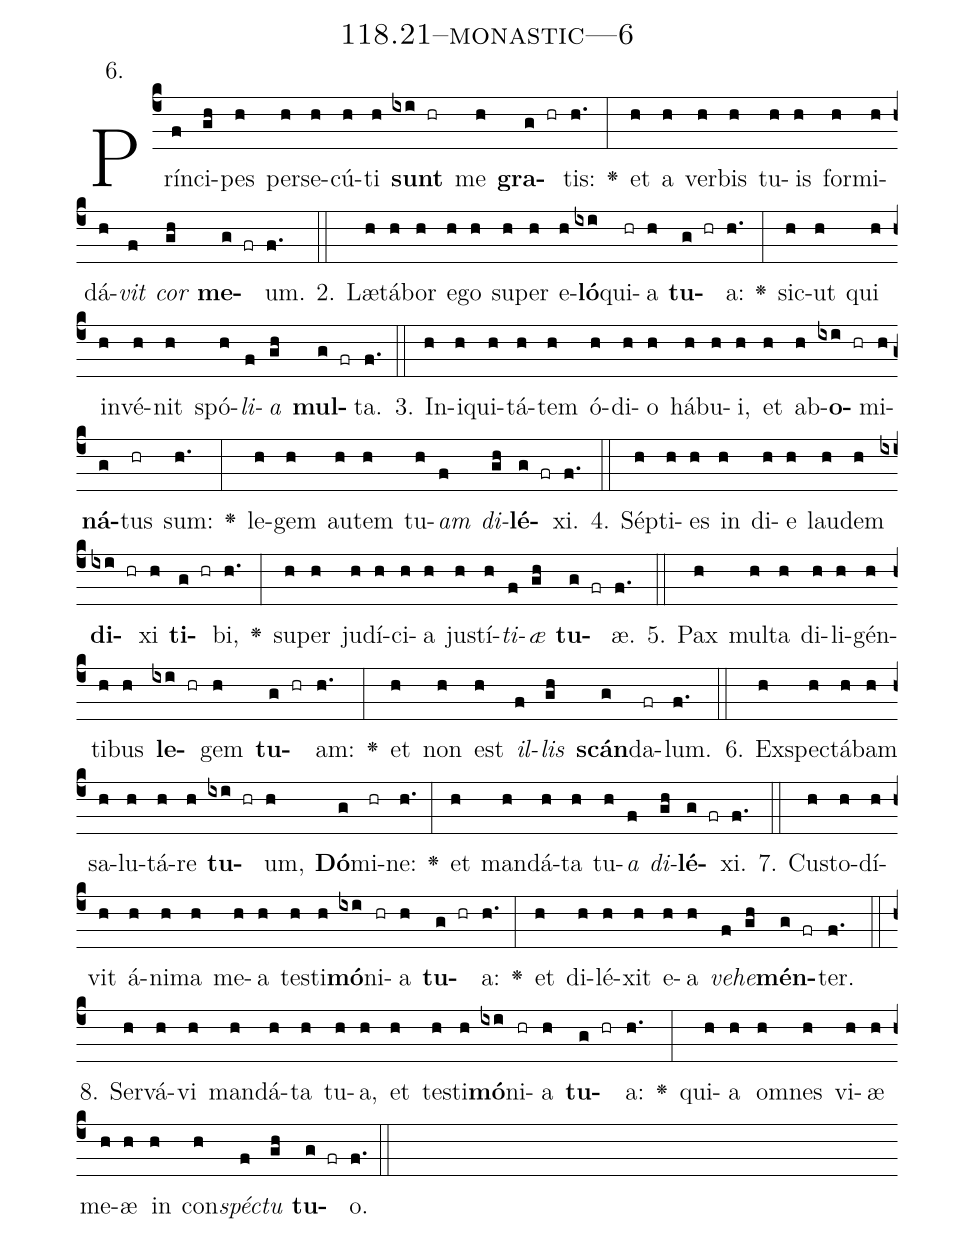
name: 118.21--monastic---6;
annotation: 6.;
%%
(c4)Prín(f)ci(gh)pes(h) per(h)se(h)cú(h)ti(h) <b>sunt</b>(ixi hr) me(h) <b>gra</b>(g hr)tis:(h.) <v>\greheightstar</v>(:) et(h) a(h) ver(h)bis(h) tu(h)is(h) for(h)mi(h)dá(h)<i>vit</i>(f) <i>cor</i>(gh) <b>me</b>(g fr)um.(f.) (::)
2. Læ(h)tá(h)bor(h) e(h)go(h) su(h)per(h) e(h)<b>ló</b>(ixi)qui(hr)a(h) <b>tu</b>(g hr)a:(h.) <v>\greheightstar</v>(:) sic(h)ut(h) qui(h) in(h)vé(h)nit(h) spó(h)<i>li</i>(f)<i>a</i>(gh) <b>mul</b>(g fr)ta.(f.) (::)
3. In(h)i(h)qui(h)tá(h)tem(h) ó(h)di(h)o(h) há(h)bu(h)i,(h) et(h) ab(h)<b>o</b>(ixi hr)mi(h)<b>ná</b>(g)tus(hr) sum:(h.) <v>\greheightstar</v>(:) le(h)gem(h) au(h)tem(h) tu(h)<i>am</i>(f) <i>di</i>(gh)<b>lé</b>(g fr)xi.(f.) (::)
4. Sép(h)ti(h)es(h) in(h) di(h)e(h) lau(h)dem(h) <b>di</b>(ixi hr)xi(h) <b>ti</b>(g hr)bi,(h.) <v>\greheightstar</v>(:) su(h)per(h) ju(h)dí(h)ci(h)a(h) jus(h)tí(h)<i>ti</i>(f)<i>æ</i>(gh) <b>tu</b>(g fr)æ.(f.) (::)
5. Pax(h) mul(h)ta(h) di(h)li(h)gén(h)ti(h)bus(h) <b>le</b>(ixi hr)gem(h) <b>tu</b>(g hr)am:(h.) <v>\greheightstar</v>(:) et(h) non(h) est(h) <i>il</i>(f)<i>lis</i>(gh) <b>scán</b>(g)da(fr)lum.(f.) (::)
6. Ex(h)spec(h)tá(h)bam(h) sa(h)lu(h)tá(h)re(h) <b>tu</b>(ixi hr)um,(h) <b>Dó</b>(g)mi(hr)ne:(h.) <v>\greheightstar</v>(:) et(h) man(h)dá(h)ta(h) tu(h)<i>a</i>(f) <i>di</i>(gh)<b>lé</b>(g fr)xi.(f.) (::)
7. Cus(h)to(h)dí(h)vit(h) á(h)ni(h)ma(h) me(h)a(h) tes(h)ti(h)<b>mó</b>(ixi)ni(hr)a(h) <b>tu</b>(g hr)a:(h.) <v>\greheightstar</v>(:) et(h) di(h)lé(h)xit(h) e(h)a(h) <i>ve</i>(f)<i>he</i>(gh)<b>mén</b>(g fr)ter.(f.) (::)
8. Ser(h)vá(h)vi(h) man(h)dá(h)ta(h) tu(h)a,(h) et(h) tes(h)ti(h)<b>mó</b>(ixi)ni(hr)a(h) <b>tu</b>(g hr)a:(h.) <v>\greheightstar</v>(:) qui(h)a(h) om(h)nes(h) vi(h)æ(h) me(h)æ(h) in(h) con(h)<i>spéc</i>(f)<i>tu</i>(gh) <b>tu</b>(g fr)o.(f.) (::)
